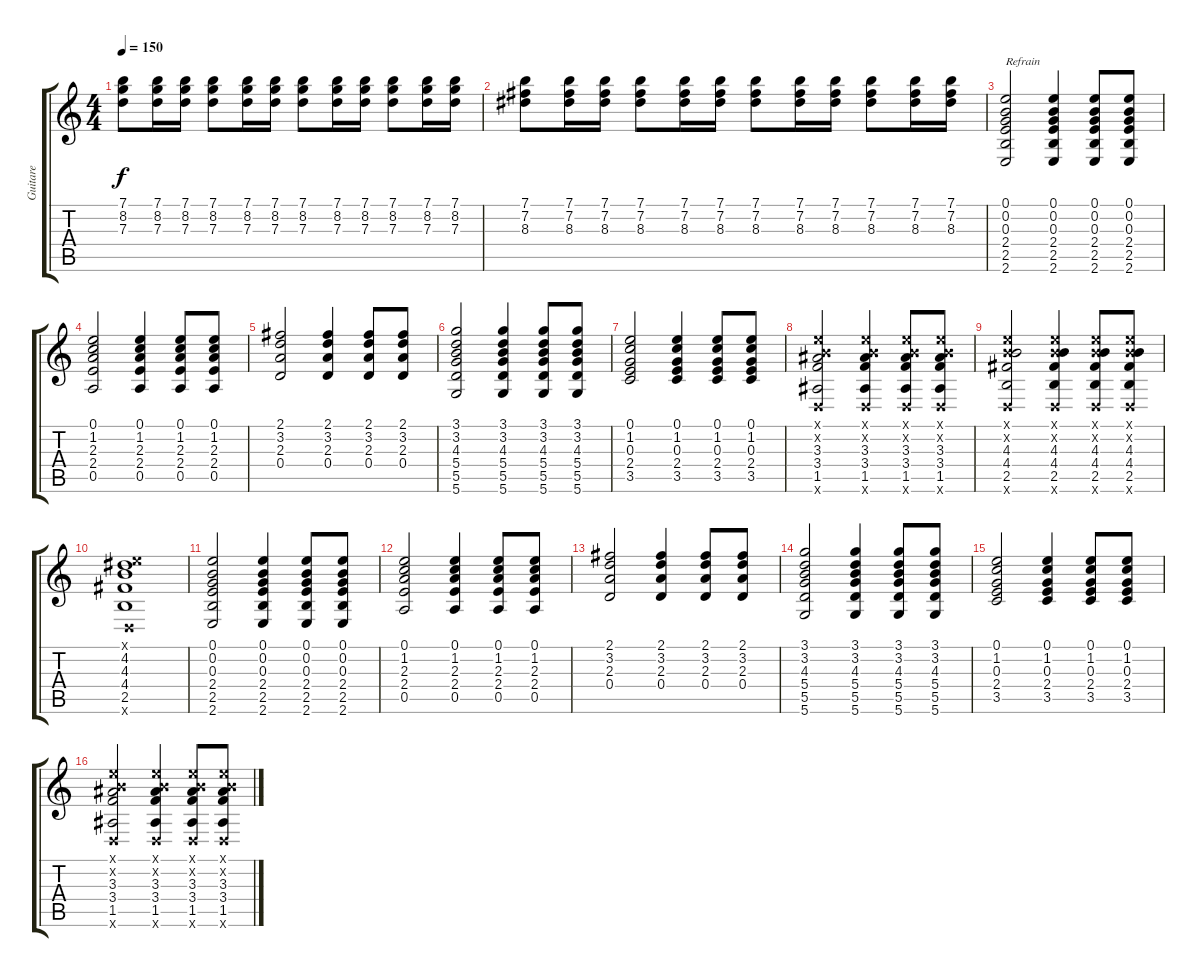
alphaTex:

\track ("Guitare" "Guitare") {instrument distortionguitar}
\staff {score tabs}
\tuning (E4 B3 G3 D3 A2 D2) {hide}
\ts (4 4)
\tempo 150
\clef g2
\ks c
(7.1 8.2 7.3).8{dy f} (7.1 8.2 7.3).16 (7.1 8.2 7.3).16 (7.1 8.2 7.3).8 (7.1 8.2 7.3).16 (7.1 8.2 7.3).16 (7.1 8.2 7.3).8 (7.1 8.2 7.3).16 (7.1 8.2 7.3).16 (7.1 8.2 7.3).8 (7.1 8.2 7.3).16 (7.1 8.2 7.3).16 |
(7.1 7.2 8.3).8 (7.1 7.2 8.3).16 (7.1 7.2 8.3).16 (7.1 7.2 8.3).8 (7.1 7.2 8.3).16 (7.1 7.2 8.3).16 (7.1 7.2 8.3).8 (7.1 7.2 8.3).16 (7.1 7.2 8.3).16 (7.1 7.2 8.3).8 (7.1 7.2 8.3).16 (7.1 7.2 8.3).16 |
(0.1 0.2 0.3 2.4 2.5 2.6).2{txt "Refrain"} (0.1 0.2 0.3 2.4 2.5 2.6).4 (0.1 0.2 0.3 2.4 2.5 2.6).8 (0.1 0.2 0.3 2.4 2.5 2.6).8 |
(0.1 1.2 2.3 2.4 0.5).2 (0.1 1.2 2.3 2.4 0.5).4 (0.1 1.2 2.3 2.4 0.5).8 (0.1 1.2 2.3 2.4 0.5).8 |
(2.1 3.2 2.3 0.4).2 (2.1 3.2 2.3 0.4).4 (2.1 3.2 2.3 0.4).8 (2.1 3.2 2.3 0.4).8 |
(3.1 3.2 4.3 5.4 5.5 5.6).2 (3.1 3.2 4.3 5.4 5.5 5.6).4 (3.1 3.2 4.3 5.4 5.5 5.6).8 (3.1 3.2 4.3 5.4 5.5 5.6).8 |
(0.1 1.2 0.3 2.4 3.5).2 (0.1 1.2 0.3 2.4 3.5).4 (0.1 1.2 0.3 2.4 3.5).8 (0.1 1.2 0.3 2.4 3.5).8 |
(0.1{x} 0.2{x} 3.3 3.4 1.5 0.6{x}).2 (0.1{x} 0.2{x} 3.3 3.4 1.5 0.6{x}).4 (0.1{x} 0.2{x} 3.3 3.4 1.5 0.6{x}).8 (0.1{x} 0.2{x} 3.3 3.4 1.5 0.6{x}).8 |
(0.1{x} 0.2{x} 4.3 4.4 2.5 0.6{x}).2 (0.1{x} 0.2{x} 4.3 4.4 2.5 0.6{x}).4 (0.1{x} 0.2{x} 4.3 4.4 2.5 0.6{x}).8 (0.1{x} 0.2{x} 4.3 4.4 2.5 0.6{x}).8 |
(0.1{x} 4.2 4.3 4.4 2.5 0.6{x}).1 |
(0.1 0.2 0.3 2.4 2.5 2.6).2 (0.1 0.2 0.3 2.4 2.5 2.6).4 (0.1 0.2 0.3 2.4 2.5 2.6).8 (0.1 0.2 0.3 2.4 2.5 2.6).8 |
(0.1 1.2 2.3 2.4 0.5).2 (0.1 1.2 2.3 2.4 0.5).4 (0.1 1.2 2.3 2.4 0.5).8 (0.1 1.2 2.3 2.4 0.5).8 |
(2.1 3.2 2.3 0.4).2 (2.1 3.2 2.3 0.4).4 (2.1 3.2 2.3 0.4).8 (2.1 3.2 2.3 0.4).8 |
(3.1 3.2 4.3 5.4 5.5 5.6).2 (3.1 3.2 4.3 5.4 5.5 5.6).4 (3.1 3.2 4.3 5.4 5.5 5.6).8 (3.1 3.2 4.3 5.4 5.5 5.6).8 |
(0.1 1.2 0.3 2.4 3.5).2 (0.1 1.2 0.3 2.4 3.5).4 (0.1 1.2 0.3 2.4 3.5).8 (0.1 1.2 0.3 2.4 3.5).8 |
(0.1{x} 0.2{x} 3.3 3.4 1.5 0.6{x}).2 (0.1{x} 0.2{x} 3.3 3.4 1.5 0.6{x}).4 (0.1{x} 0.2{x} 3.3 3.4 1.5 0.6{x}).8 (0.1{x} 0.2{x} 3.3 3.4 1.5 0.6{x}).8
